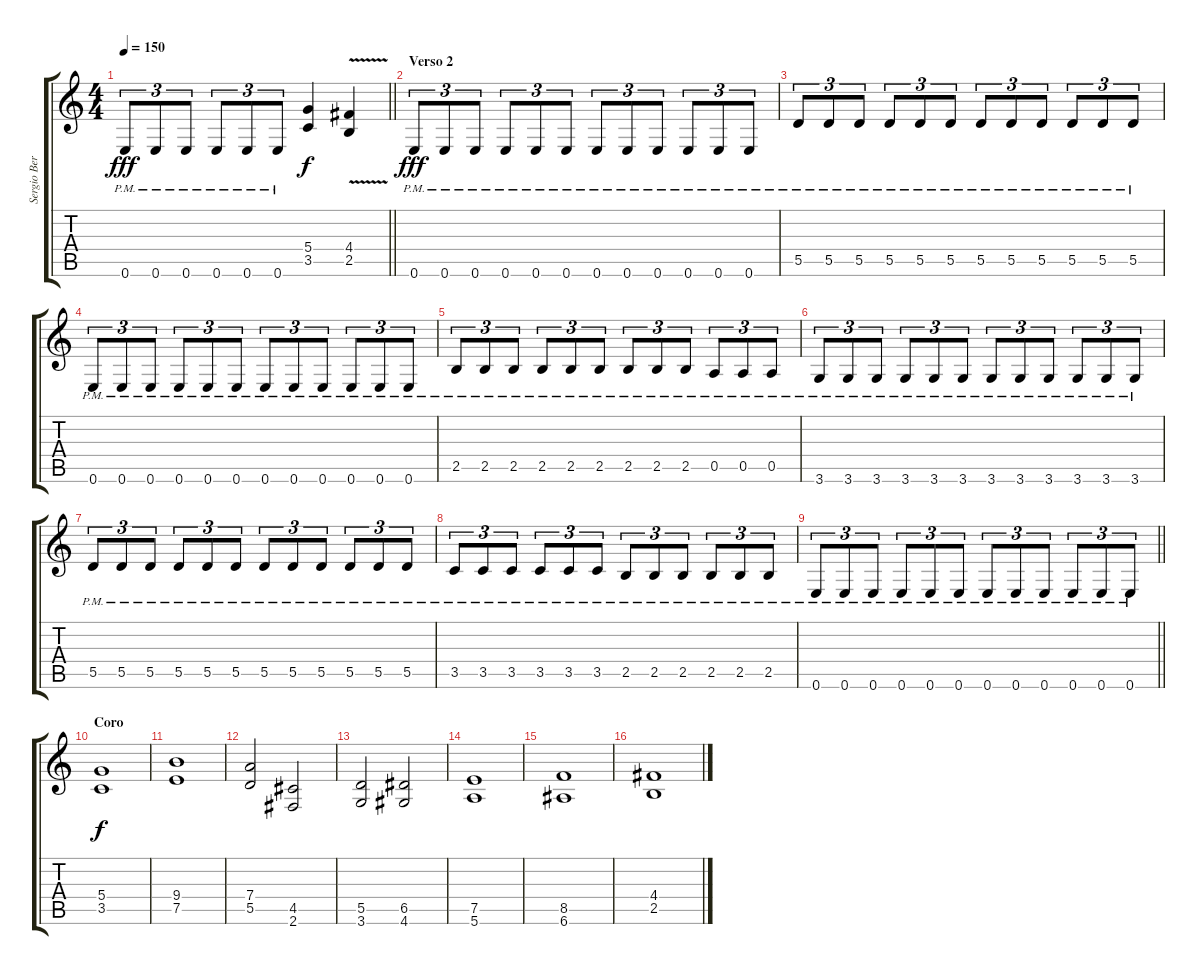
\track ("Sergio Berdichevsky" "Sergio Ber") {instrument distortionguitar}
\staff {score tabs}
\tuning (E4 B3 G3 D3 A2 E2) {hide}
\ts (4 4)
\tempo 150
\clef g2
\barLineRight lightlight
\ks c
0.6{pm}.8{tu (3 2) dy fff} 0.6{pm}.8{tu (3 2)} 0.6{pm}.8{tu (3 2)} 0.6{pm}.8{tu (3 2)} 0.6{pm}.8{tu (3 2)} 0.6{pm}.8{tu (3 2)} (5.4 3.5).4{dy f} (4.4{v} 2.5{v}).4 |
\section ("" "Verso 2")
0.6{pm}.8{tu (3 2) dy fff} 0.6{pm}.8{tu (3 2)} 0.6{pm}.8{tu (3 2)} 0.6{pm}.8{tu (3 2)} 0.6{pm}.8{tu (3 2)} 0.6{pm}.8{tu (3 2)} 0.6{pm}.8{tu (3 2)} 0.6{pm}.8{tu (3 2)} 0.6{pm}.8{tu (3 2)} 0.6{pm}.8{tu (3 2)} 0.6{pm}.8{tu (3 2)} 0.6{pm}.8{tu (3 2)} |
5.5{pm}.8{tu (3 2)} 5.5{pm}.8{tu (3 2)} 5.5{pm}.8{tu (3 2)} 5.5{pm}.8{tu (3 2)} 5.5{pm}.8{tu (3 2)} 5.5{pm}.8{tu (3 2)} 5.5{pm}.8{tu (3 2)} 5.5{pm}.8{tu (3 2)} 5.5{pm}.8{tu (3 2)} 5.5{pm}.8{tu (3 2)} 5.5{pm}.8{tu (3 2)} 5.5{pm}.8{tu (3 2)} |
0.6{pm}.8{tu (3 2)} 0.6{pm}.8{tu (3 2)} 0.6{pm}.8{tu (3 2)} 0.6{pm}.8{tu (3 2)} 0.6{pm}.8{tu (3 2)} 0.6{pm}.8{tu (3 2)} 0.6{pm}.8{tu (3 2)} 0.6{pm}.8{tu (3 2)} 0.6{pm}.8{tu (3 2)} 0.6{pm}.8{tu (3 2)} 0.6{pm}.8{tu (3 2)} 0.6{pm}.8{tu (3 2)} |
2.5{pm}.8{tu (3 2)} 2.5{pm}.8{tu (3 2)} 2.5{pm}.8{tu (3 2)} 2.5{pm}.8{tu (3 2)} 2.5{pm}.8{tu (3 2)} 2.5{pm}.8{tu (3 2)} 2.5{pm}.8{tu (3 2)} 2.5{pm}.8{tu (3 2)} 2.5{pm}.8{tu (3 2)} 0.5{pm}.8{tu (3 2)} 0.5{pm}.8{tu (3 2)} 0.5{pm}.8{tu (3 2)} |
3.6{pm}.8{tu (3 2)} 3.6{pm}.8{tu (3 2)} 3.6{pm}.8{tu (3 2)} 3.6{pm}.8{tu (3 2)} 3.6{pm}.8{tu (3 2)} 3.6{pm}.8{tu (3 2)} 3.6{pm}.8{tu (3 2)} 3.6{pm}.8{tu (3 2)} 3.6{pm}.8{tu (3 2)} 3.6{pm}.8{tu (3 2)} 3.6{pm}.8{tu (3 2)} 3.6{pm}.8{tu (3 2)} |
5.5{pm}.8{tu (3 2)} 5.5{pm}.8{tu (3 2)} 5.5{pm}.8{tu (3 2)} 5.5{pm}.8{tu (3 2)} 5.5{pm}.8{tu (3 2)} 5.5{pm}.8{tu (3 2)} 5.5{pm}.8{tu (3 2)} 5.5{pm}.8{tu (3 2)} 5.5{pm}.8{tu (3 2)} 5.5{pm}.8{tu (3 2)} 5.5{pm}.8{tu (3 2)} 5.5{pm}.8{tu (3 2)} |
3.5{pm}.8{tu (3 2)} 3.5{pm}.8{tu (3 2)} 3.5{pm}.8{tu (3 2)} 3.5{pm}.8{tu (3 2)} 3.5{pm}.8{tu (3 2)} 3.5{pm}.8{tu (3 2)} 2.5{pm}.8{tu (3 2)} 2.5{pm}.8{tu (3 2)} 2.5{pm}.8{tu (3 2)} 2.5{pm}.8{tu (3 2)} 2.5{pm}.8{tu (3 2)} 2.5{pm}.8{tu (3 2)} |
\barLineRight lightlight
0.6{pm}.8{tu (3 2)} 0.6{pm}.8{tu (3 2)} 0.6{pm}.8{tu (3 2)} 0.6{pm}.8{tu (3 2)} 0.6{pm}.8{tu (3 2)} 0.6{pm}.8{tu (3 2)} 0.6{pm}.8{tu (3 2)} 0.6{pm}.8{tu (3 2)} 0.6{pm}.8{tu (3 2)} 0.6{pm}.8{tu (3 2)} 0.6{pm}.8{tu (3 2)} 0.6{pm}.8{tu (3 2)} |
\section ("" "Coro")
(5.4 3.5).1{dy f} |
(9.4 7.5).1 |
(7.4 5.5).2 (4.5 2.6).2 |
(5.5 3.6).2 (6.5 4.6).2 |
(7.5 5.6).1 |
(8.5 6.6).1 |
(4.4 2.5).1
